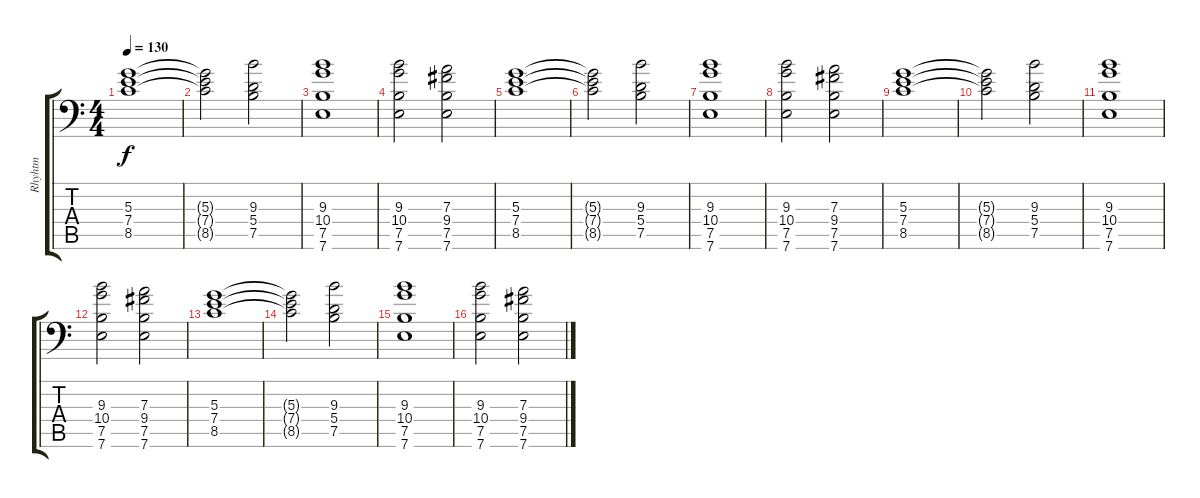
\track ("Rhyhtm" "Rhyhtm") {instrument distortionguitar}
\staff {score tabs}
\tuning (B3 Gb3 D3 A2 E2 A1) {hide}
\ts (4 4)
\tempo 130
\clef f4
\ks c
(5.3 7.4 8.5).1{dy f} |
(5.3{t} 7.4{t} 8.5{t}).2 (9.3 5.4 7.5).2 |
(9.3 10.4 7.5 7.6).1 |
(9.3 10.4 7.5 7.6).2 (7.3 9.4 7.5 7.6).2 |
(5.3 7.4 8.5).1 |
(5.3{t} 7.4{t} 8.5{t}).2 (9.3 5.4 7.5).2 |
(9.3 10.4 7.5 7.6).1 |
(9.3 10.4 7.5 7.6).2 (7.3 9.4 7.5 7.6).2 |
(5.3 7.4 8.5).1 |
(5.3{t} 7.4{t} 8.5{t}).2 (9.3 5.4 7.5).2 |
(9.3 10.4 7.5 7.6).1 |
(9.3 10.4 7.5 7.6).2 (7.3 9.4 7.5 7.6).2 |
(5.3 7.4 8.5).1 |
(5.3{t} 7.4{t} 8.5{t}).2 (9.3 5.4 7.5).2 |
(9.3 10.4 7.5 7.6).1 |
(9.3 10.4 7.5 7.6).2 (7.3 9.4 7.5 7.6).2
